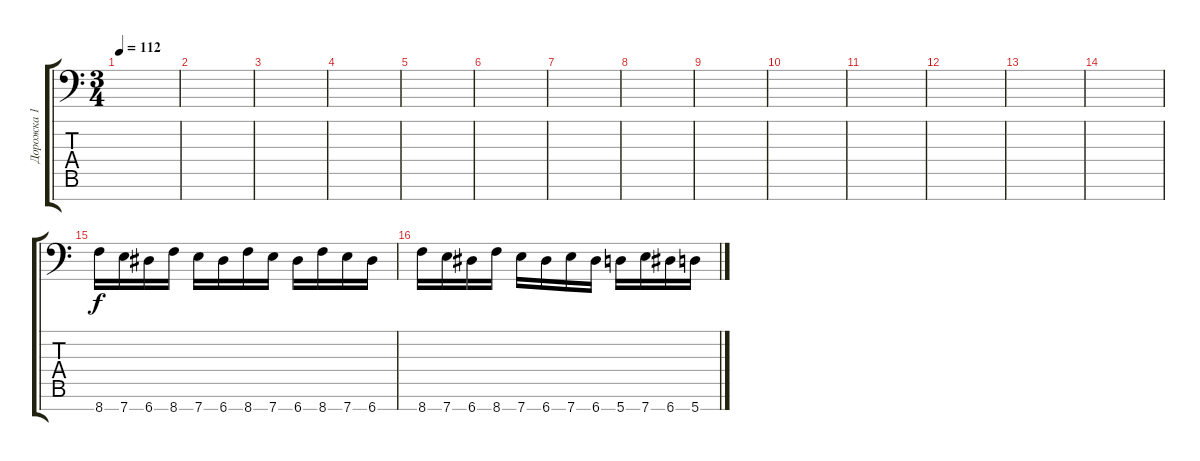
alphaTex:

\track ("Дорожка 1" "Дорожка 1") {instrument overdrivenguitar}
\staff {score tabs}
\tuning (D4 A3 F3 C3 G2 D2 A1) {hide}
\ts (3 4)
\tempo 112
\clef f4
\ks c
|
|
|
|
|
|
|
|
|
|
|
|
|
|
8.7.16{volume 16} 7.7.16 6.7.16 8.7.16 7.7.16 6.7.16 8.7.16 7.7.16 6.7.16 8.7.16 7.7.16 6.7.16 |
8.7.16 7.7.16 6.7.16 8.7.16 7.7.16 6.7.16 7.7.16 6.7.16 5.7.16 7.7.16 6.7.16 5.7.16
